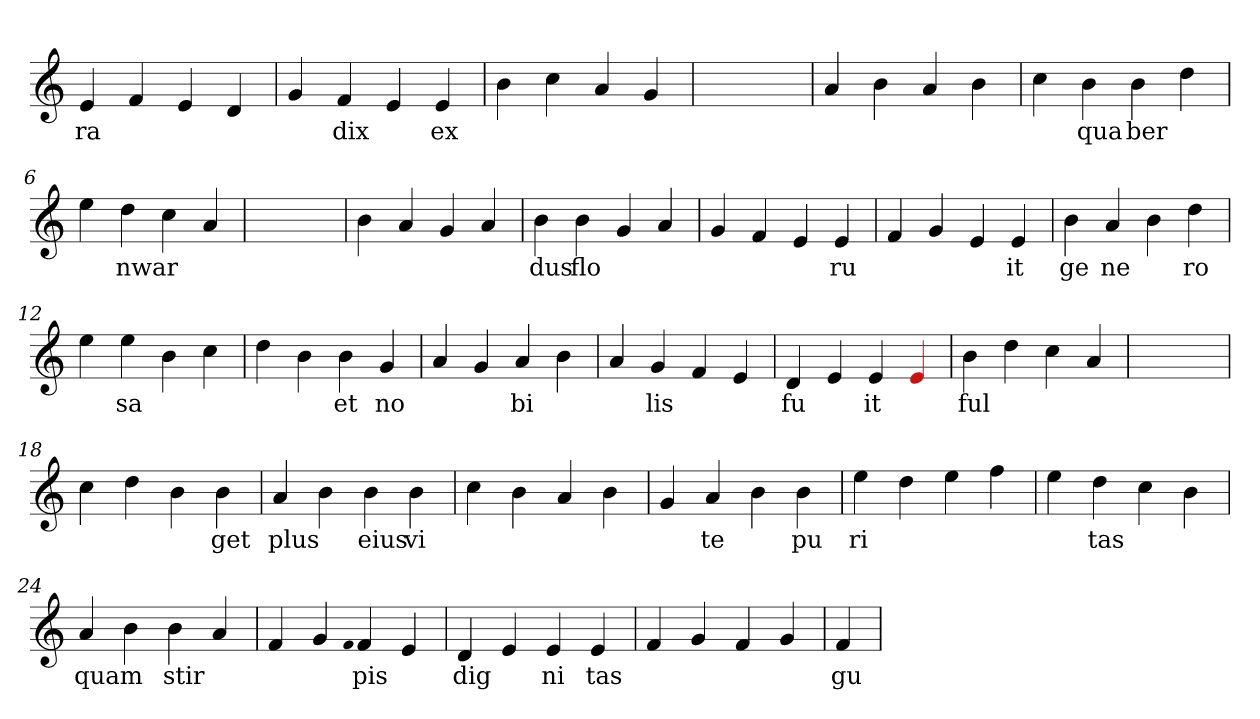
**kern	**text
*part1	*part1
*staff1	*staff1
*clefG2	*
=1	=1
4e	ra
4f	.
4e	.
4d	.
=2	=2
4g	.
4f	dix
4e	.
4e	ex
=3	=3
4b	.
4cc	.
4a	.
4g	.
=4	=4
1ryy	.
=4	=4
4a	.
4b	.
4a	.
4b	.
=5	=5
4cc	.
4b	qua
4b	ber
4dd	.
=6	=6
4ee	.
4dd	nwar
4cc	.
4a	.
=7	=7
1ryy	.
=7	=7
4b	.
4a	.
4g	.
4a	.
=8	=8
4b	dus
4b	flo
4g	.
4a	.
=9	=9
4g	.
4f	.
4e	.
4e	ru
=10	=10
4f	.
4g	.
4e	.
4e	it
=11	=11
4b	ge
4a	ne
4b	.
4dd	ro
=12	=12
4ee	.
4ee	sa
4b	.
4cc	.
=13	=13
4dd	.
4b	.
4b	et
4g	no
=14	=14
4a	.
4g	.
4a	bi
4b	.
=15	=15
4a	.
4g	lis
4f	.
4e	.
=16	=16
4d	fu
4e	.
4e	it
4Re	.
=17	=17
4b	ful
4dd	.
4cc	.
4a	.
=18	=18
1ryy	.
=18	=18
4cc	.
4dd	.
4b	.
4b	get
=19	=19
4a	plus
4b	.
4b	eius
4b	vi
=20	=20
4cc	.
4b	.
4a	.
4b	.
=21	=21
4g	.
4a	te
4b	.
4b	pu
=22	=22
4ee	ri
4dd	.
4ee	.
4ff	.
=23	=23
4ee	.
4dd	tas
4cc	.
4b	.
=24	=24
4a	quam
4b	.
4b	stir
4a	.
=25	=25
4f	.
4g	.
qqf	.
4f	pis
4e	.
=26	=26
4d	dig
4e	.
4e	ni
4e	tas
=27	=27
4f	.
4g	.
4f	.
4g	.
=28	=28
4f	gu
=	=
*-	*-
